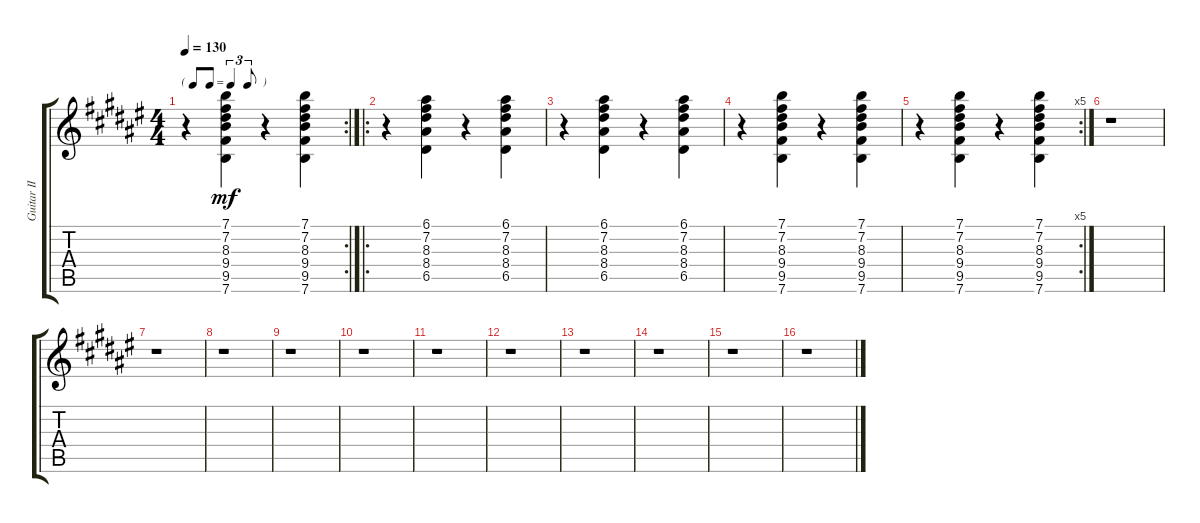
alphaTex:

\track ("Guitar II" "Guitar II") {instrument overdrivenguitar}
\staff {score tabs}
\tuning (E4 B3 G3 D3 A2 E2) {hide}
\rc 2
\ts (4 4)
\tf triplet8th
\tempo 130
\clef g2
\ks f#
r.4{dy mf} (7.1 7.2 8.3 9.4 9.5 7.6).4 r.4 (7.1 7.2 8.3 9.4 9.5 7.6).4 |
\ro
r.4 (6.1 7.2 8.3 8.4 6.5).4 r.4 (6.1 7.2 8.3 8.4 6.5).4 |
r.4 (6.1 7.2 8.3 8.4 6.5).4 r.4 (6.1 7.2 8.3 8.4 6.5).4 |
r.4 (7.1 7.2 8.3 9.4 9.5 7.6).4 r.4 (7.1 7.2 8.3 9.4 9.5 7.6).4 |
\rc 5
r.4 (7.1 7.2 8.3 9.4 9.5 7.6).4 r.4 (7.1 7.2 8.3 9.4 9.5 7.6).4 |
r.1 |
r.1 |
r.1 |
r.1 |
r.1 |
r.1 |
r.1 |
r.1 |
r.1 |
r.1 |
r.1
